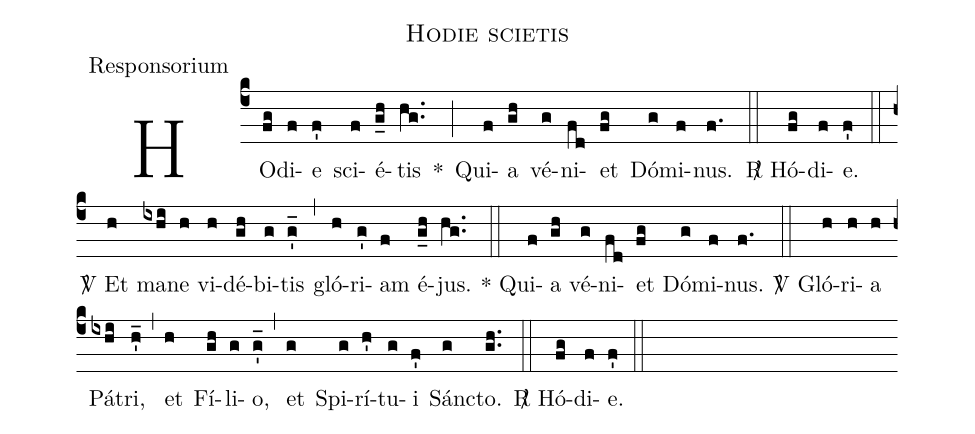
name:Hodie scietis;
office-part:Responsorium;
%%
(c4)HO(fg)di(f)e(f') sci(f)é(g_h)tis(hg..) *(;)
Qui(f)a(gh) vé(g)ni(fd)et(fg) Dó(g)mi(f)nus.(f.) (::)
<sp>R/</sp>~Hó(fg)di(f)e.(f') (::)
<sp>V/</sp>~Et(h) ma(ixhi)ne(h) vi(h)dé(gh)bi(g)tis(g'_) (,) gló(h)ri(g')am(f) é(g_h)jus.(hg..) (::)
*~Qui(f)a(gh) vé(g)ni(fd)et(fg) Dó(g)mi(f)nus.(f.) (::)
<sp>V/</sp>~Gló(h)ri(h)a(h) Pá(ixhi)tri,(h'_) (,) et(h) Fí(gh)li(g)o,(g'_) (,) et(g) Spi(g)rí(h')tu(g)i(f') Sán(g)cto.(gh..) (::)
<sp>R/</sp>~Hó(fg)di(f)e.(f') (::)
